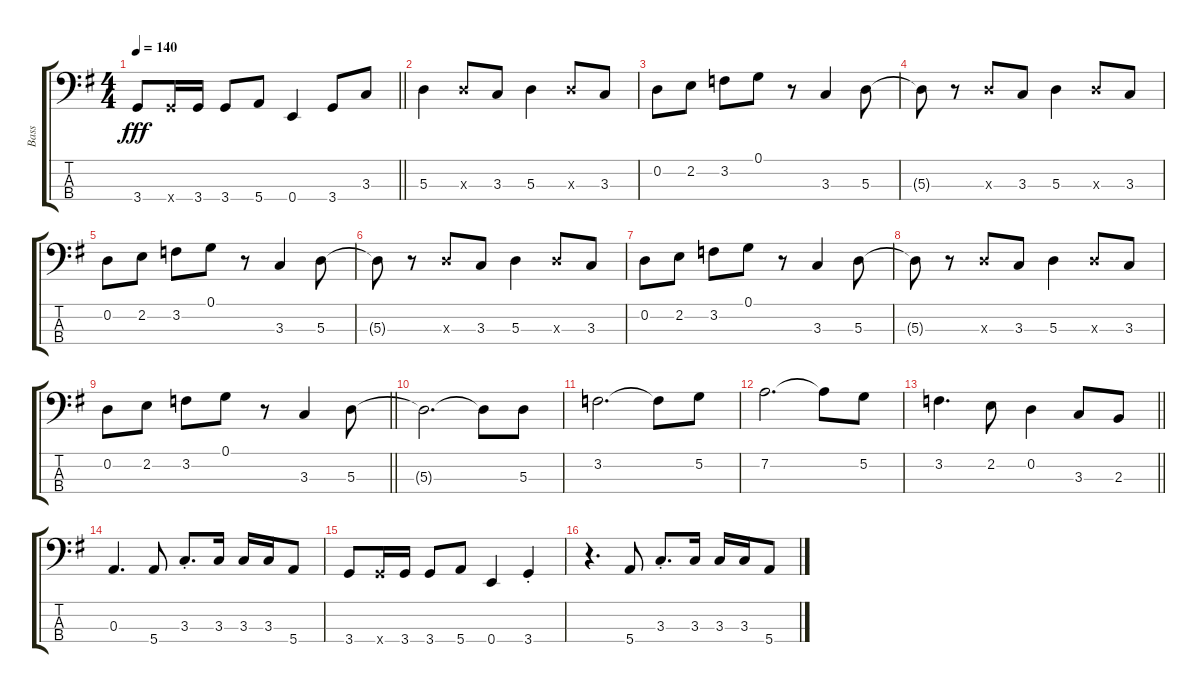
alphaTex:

\track ("Bass" "Bass") {instrument fretlessbass}
\staff {score tabs}
\tuning (G2 D2 A1 E1) {hide}
\ts (4 4)
\tempo 140
\clef f4
\barLineRight lightlight
\ks eminor
3.4.8{dy fff} 3.4{x}.16 3.4.16 3.4.8 5.4.8 0.4.4 3.4.8 3.3.8 |
\section ("" "")
5.3.4 5.3{x}.8 3.3.8 5.3.4 5.3{x}.8 3.3.8 |
0.2.8 2.2.8 3.2.8 0.1.8 r.8 3.3.4 5.3.8 |
5.3{t}.8 r.8 5.3{x}.8 3.3.8 5.3.4 5.3{x}.8 3.3.8 |
0.2.8 2.2.8 3.2.8 0.1.8 r.8 3.3.4 5.3.8 |
5.3{t}.8 r.8 5.3{x}.8 3.3.8 5.3.4 5.3{x}.8 3.3.8 |
0.2.8 2.2.8 3.2.8 0.1.8 r.8 3.3.4 5.3.8 |
5.3{t}.8 r.8 5.3{x}.8 3.3.8 5.3.4 5.3{x}.8 3.3.8 |
\barLineRight lightlight
0.2.8 2.2.8 3.2.8 0.1.8 r.8 3.3.4 5.3.8 |
\section ("" "")
5.3{t}.2{d} 5.3{t}.8 5.3.8 |
3.2.2{d} 3.2{t}.8 5.2.8 |
7.2.2{d} 7.2{t}.8 5.2.8 |
\barLineRight lightlight
3.2.4{d} 2.2.8 0.2.4 3.3.8 2.3.8 |
\section ("" "")
0.3.4{d} 5.4.8 3.3{st}.8{d} 3.3.16 3.3.16 3.3.16 5.4.8 |
3.4.8 3.4{x}.16 3.4.16 3.4.8 5.4.8 0.4.4 3.4{st}.4 |
r.4{d} 5.4.8 3.3{st}.8{d} 3.3.16 3.3.16 3.3.16 5.4.8
